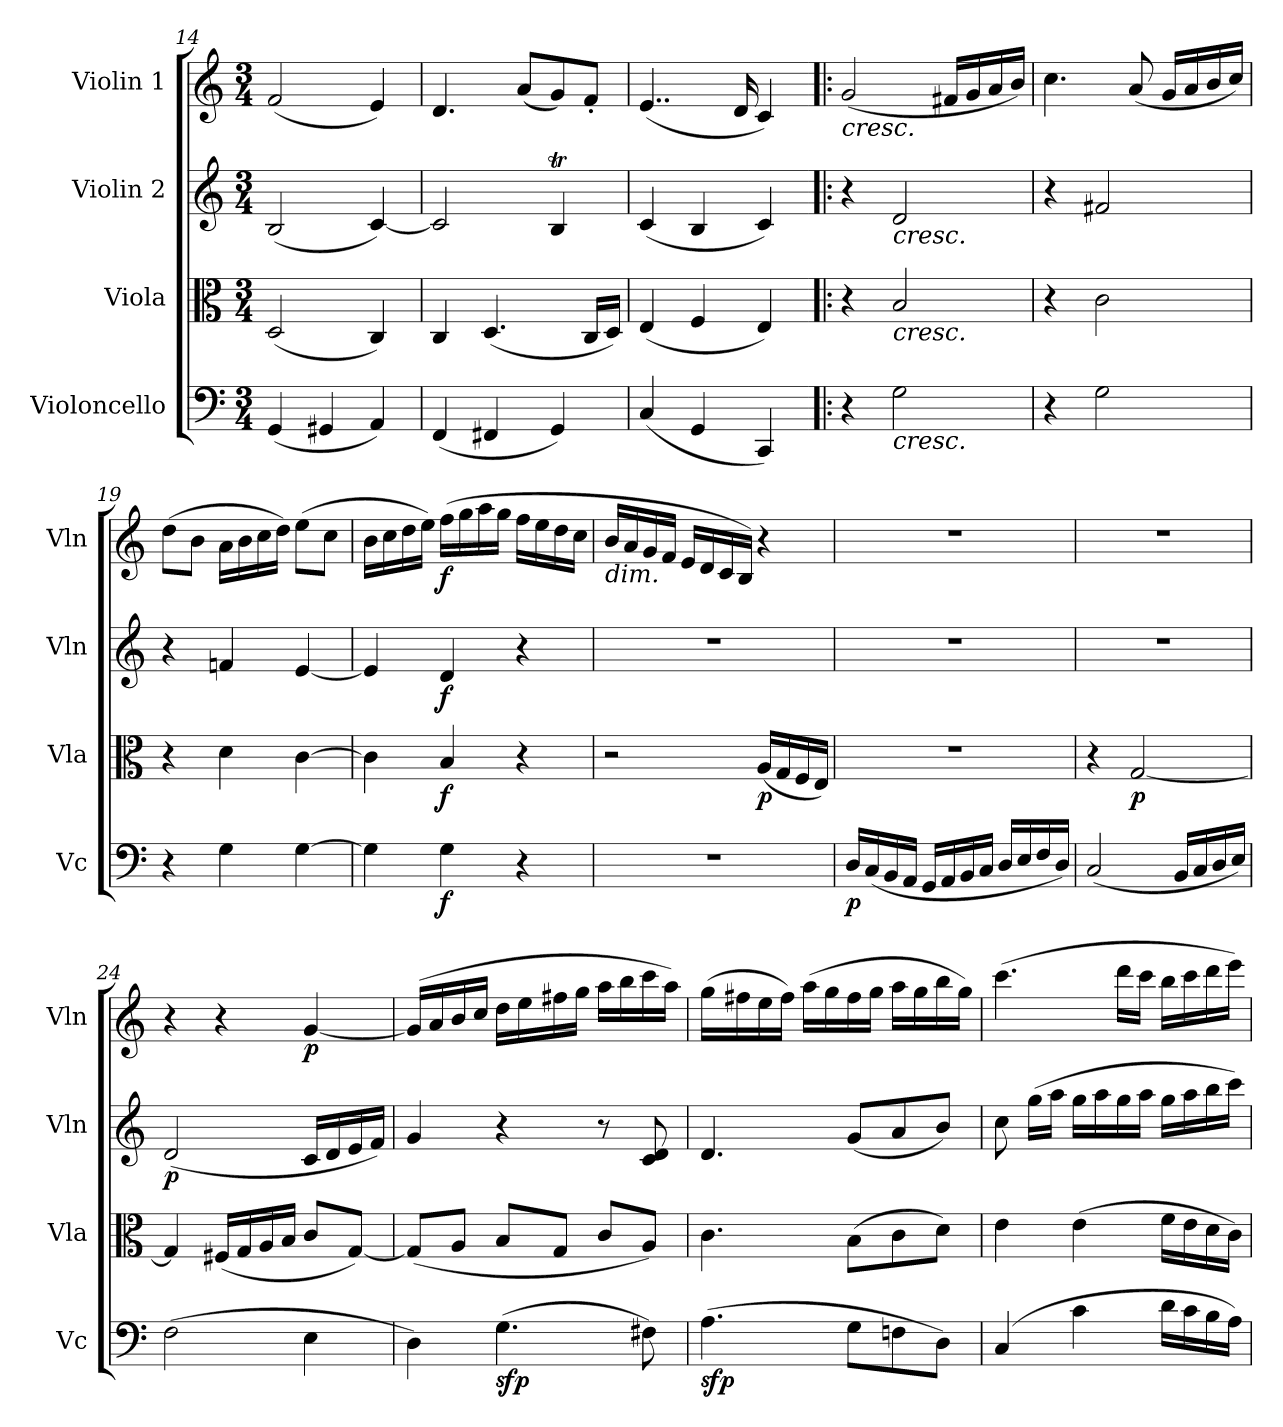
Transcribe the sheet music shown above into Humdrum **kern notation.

**kern	**dynam	**kern	**dynam	**kern	**dynam	**kern	**dynam
*part4	*part4	*part3	*part3	*part2	*part2	*part1	*part1
*staff4	*staff4	*staff3	*staff3	*staff2	*staff2	*staff1	*staff1
*I"Violoncello	*	*I"Viola	*	*I"Violin 2	*	*I"Violin 1	*
*I'Vc	*	*I'Vla	*	*I'Vln	*	*I'Vln	*
*clefF4	*	*clefC3	*	*clefG2	*	*clefG2	*
*k[]	*	*k[]	*	*k[]	*	*k[]	*
*M3/4	*	*M3/4	*	*M3/4	*	*M3/4	*
=14	=14	=14	=14	=14	=14	=14	=14
(<4GG/	.	(2D/	.	(2B/	.	(2f/	.
4GG#X/	.	.	.	.	.	.	.
4AA/)	.	4C/)	.	[4c/)	.	4e/)	.
=15	=15	=15	=15	=15	=15	=15	=15
(<4FF/	.	4C/	.	2c/]	.	4.d/	.
4FF#X/	.	(4.D/	.	.	.	.	.
.	.	.	.	.	.	(8a/L	.
4GG/)	.	.	.	4Bt/	.	8g/)	.
.	.	16C/LL	.	.	.	8f'/J	.
.	.	16D/JJ)	.	.	.	.	.
=16	=16	=16	=16	=16	=16	=16	=16
(<4C/	.	(4E/	.	(4c/	.	(4..e/	.
4GG/	.	4F/	.	4B/	.	.	.
.	.	.	.	.	.	16d/	.
4CC/)	.	4E/)	.	4c/)	.	4c/)	.
!!LO:LB:g=z
=17!|:	=17!|:	=17!|:	=17!|:	=17!|:	=17!|:	=17!|:	=17!|:
!	!	!	!	!	!	!LO:TX:b:i:t=cresc.	!
4r	.	4r	.	4r	.	(2g/	.
!	!	!	!	!LO:TX:b:i:t=cresc.	!	!	!
!	!	!LO:TX:b:i:t=cresc.	!	!	!	!	!
!LO:TX:b:i:t=cresc.	!	!	!	!	!	!	!
2G\	.	2B/	.	2d/	.	.	.
.	.	.	.	.	.	16f#X/LL	.
.	.	.	.	.	.	16g/	.
.	.	.	.	.	.	16a/	.
.	.	.	.	.	.	16b/JJ)	.
=18	=18	=18	=18	=18	=18	=18	=18
4r	.	4r	.	4r	.	4.cc\	.
2G\	.	2c\	.	2f#X/	.	.	.
.	.	.	.	.	.	(8a/	.
.	.	.	.	.	.	16g/LL	.
.	.	.	.	.	.	16a/	.
.	.	.	.	.	.	16b/	.
.	.	.	.	.	.	16cc/JJ)	.
=19	=19	=19	=19	=19	=19	=19	=19
4r	.	4r	.	4r	.	(8dd\L	.
.	.	.	.	.	.	8b\J	.
4G\	.	4d\	.	4fn/	.	16a\LL	.
.	.	.	.	.	.	16b\	.
.	.	.	.	.	.	16cc\	.
.	.	.	.	.	.	16dd\JJ)	.
[>4G\	.	[4c\	.	[4e/	.	(8ee\L	.
.	.	.	.	.	.	8cc\J	.
=20	=20	=20	=20	=20	=20	=20	=20
4G\]	.	4c\]	.	4e/]	.	16b\LL	.
.	.	.	.	.	.	16cc\	.
.	.	.	.	.	.	16dd\	.
.	.	.	.	.	.	16ee\JJ)	.
!	!LO:DY:b	!	!LO:DY:b	!	!LO:DY:b	!	!LO:DY:b
4G\	f	4B/	f	4d/	f	(16ff\LL	f
.	.	.	.	.	.	16gg\	.
.	.	.	.	.	.	16aa\	.
.	.	.	.	.	.	16gg\JJ	.
4r	.	4r	.	4r	.	16ff\LL	.
.	.	.	.	.	.	16ee\	.
.	.	.	.	.	.	16dd\	.
.	.	.	.	.	.	16cc\JJ	.
=21	=21	=21	=21	=21	=21	=21	=21
!	!	!	!	!	!	!LO:TX:b:i:t=dim.	!
2.r	.	2r	.	2.r	.	16b/LL	.
.	.	.	.	.	.	16a/	.
.	.	.	.	.	.	16g/	.
.	.	.	.	.	.	16f/JJ	.
.	.	.	.	.	.	16e/LL	.
.	.	.	.	.	.	16d/	.
.	.	.	.	.	.	16c/	.
.	.	.	.	.	.	16B/JJ)	.
!	!	!	!LO:DY:b	!	!	!	!
.	.	(16A/LL	p	.	.	4r	.
.	.	16G/	.	.	.	.	.
.	.	16F/	.	.	.	.	.
.	.	16E/JJ)	.	.	.	.	.
!!LO:LB:g=z
=22	=22	=22	=22	=22	=22	=22	=22
!	!LO:DY:b	!	!	!	!	!	!
16D/LL	p	2.r	.	2.r	.	2.r	.
(<16C/	.	.	.	.	.	.	.
16BB/	.	.	.	.	.	.	.
16AA/JJ	.	.	.	.	.	.	.
16GG/LL	.	.	.	.	.	.	.
16AA/	.	.	.	.	.	.	.
16BB/	.	.	.	.	.	.	.
16C/JJ	.	.	.	.	.	.	.
16D/LL	.	.	.	.	.	.	.
16E/	.	.	.	.	.	.	.
16F/	.	.	.	.	.	.	.
16D/JJ)	.	.	.	.	.	.	.
!!LO:LB:g=z
=23	=23	=23	=23	=23	=23	=23	=23
(<2C/	.	4r	.	2.r	.	2.r	.
!	!	!	!LO:DY:b	!	!	!	!
.	.	[2G/	p	.	.	.	.
16BB/LL	.	.	.	.	.	.	.
16C/	.	.	.	.	.	.	.
16D/	.	.	.	.	.	.	.
16E/JJ)	.	.	.	.	.	.	.
=24	=24	=24	=24	=24	=24	=24	=24
!	!	!	!	!	!LO:DY:b	!	!
(>2F\	.	4G/]	.	(2d/	p	4r	.
.	.	(16F#X/LL	.	.	.	4r	.
.	.	16G/	.	.	.	.	.
.	.	16A/	.	.	.	.	.
.	.	16B/JJ	.	.	.	.	.
!	!	!	!	!	!	!	!LO:DY:b
4E\	.	8c/L	.	16c/LL	.	[4g/	p
.	.	.	.	16d/	.	.	.
.	.	[8G/J)	.	16e/	.	.	.
.	.	.	.	16f/JJ)	.	.	.
=25	=25	=25	=25	=25	=25	=25	=25
4D\)	.	(8G/L]	.	4g/	.	(16g/LL]	.
.	.	.	.	.	.	16a/	.
.	.	8A/J	.	.	.	16b/	.
.	.	.	.	.	.	16cc/JJ	.
!	!LO:DY:b	!	!	!	!	!	!
(>4.G\	sfp	8B/L	.	4r	.	16dd\LL	.
.	.	.	.	.	.	16ee\	.
.	.	8G/J	.	.	.	16ff#X\	.
.	.	.	.	.	.	16gg\JJ	.
.	.	8c/L	.	8r	.	16aa\LL	.
.	.	.	.	.	.	16bb\	.
8F#X\)	.	8A/J)	.	8c/ 8d/	.	16ccc\	.
.	.	.	.	.	.	16aa\JJ)	.
=26	=26	=26	=26	=26	=26	=26	=26
!	!LO:DY:b	!	!	!	!	!	!
(>4.A\	sfp	4.c\	.	4.d/	.	(16gg\LL	.
.	.	.	.	.	.	16ff#X\	.
.	.	.	.	.	.	16ee\	.
.	.	.	.	.	.	16ff#\JJ)	.
.	.	.	.	.	.	(16aa\LL	.
.	.	.	.	.	.	16gg\	.
8G\L	.	(8B\L	.	(8g/L	.	16ff#\	.
.	.	.	.	.	.	16gg\JJ	.
8Fn\	.	8c\	.	8a/	.	16aa\LL	.
.	.	.	.	.	.	16gg\	.
8D\J)	.	8d\J)	.	8b/J)	.	16bb\	.
.	.	.	.	.	.	16gg\JJ)	.
!!LO:PB:g=z
=27	=27	=27	=27	=27	=27	=27	=27
(>4C/	.	4e\	.	8cc\	.	(4.ccc\	.
.	.	.	.	(16gg\LL	.	.	.
.	.	.	.	16aa\JJ	.	.	.
4c\	.	(4e\	.	16gg\LL	.	.	.
.	.	.	.	16aa\	.	.	.
.	.	.	.	16gg\	.	16ddd\LL	.
.	.	.	.	16aa\JJ	.	16ccc\JJ	.
16d\LL	.	16f\LL	.	16gg\LL	.	16bb\LL	.
16c\	.	16e\	.	16aa\	.	16ccc\	.
16B\	.	16d\	.	16bb\	.	16ddd\	.
16A\JJ)	.	16c\JJ)	.	16ccc\JJ)	.	16eee\JJ)	.
=	=	=	=	=	=	=	=
*-	*-	*-	*-	*-	*-	*-	*-
